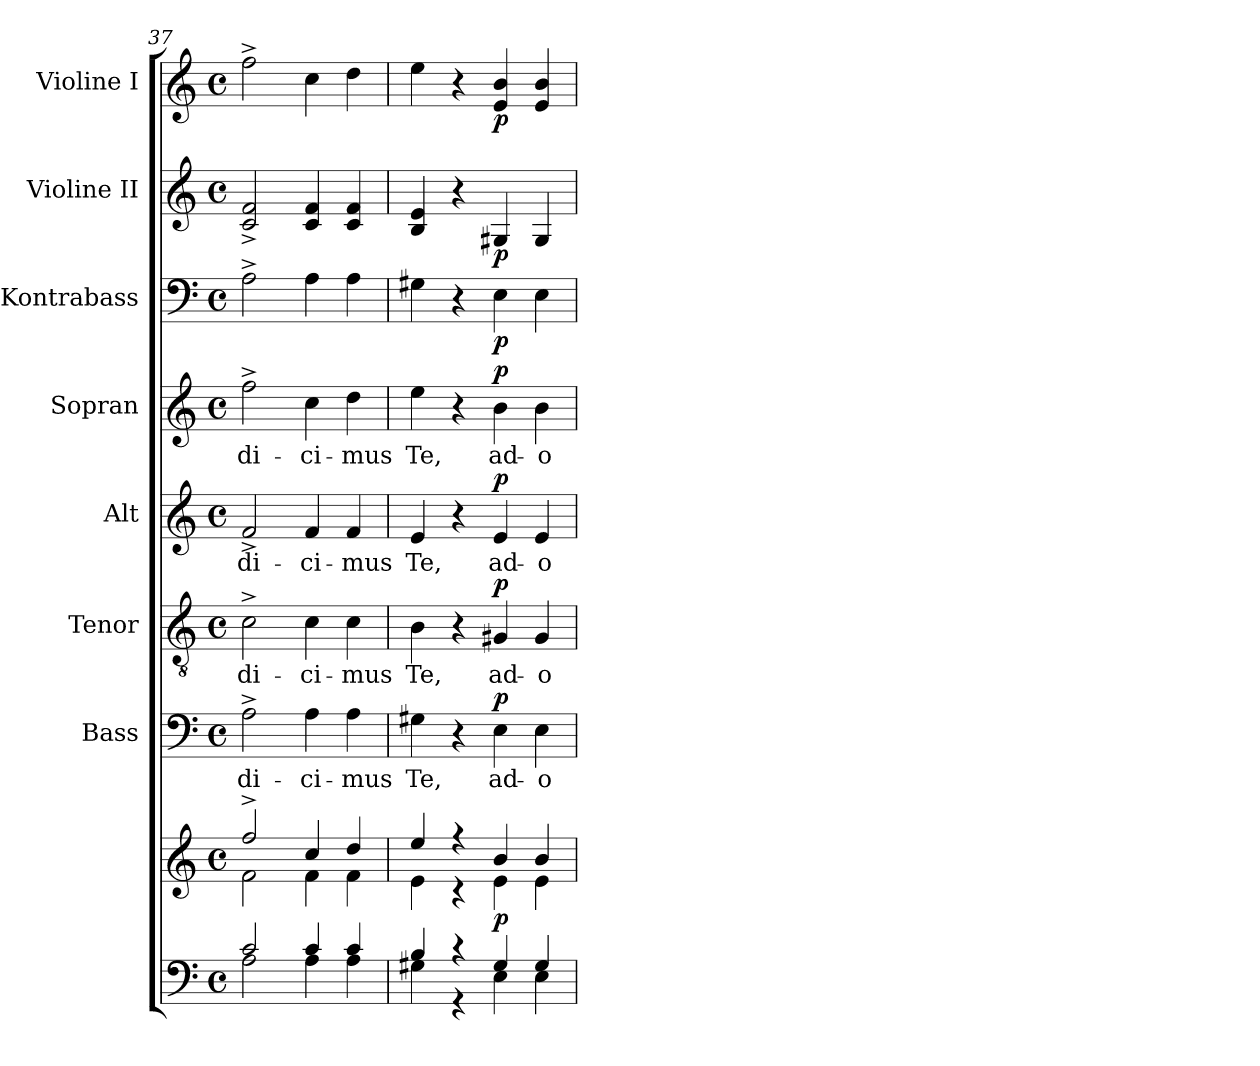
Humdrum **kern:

**kern	**kern	**dynam	**kern	**text	**dynam	**kern	**text	**dynam	**kern	**text	**dynam	**kern	**text	**dynam	**kern	**dynam	**kern	**dynam	**kern	**dynam
*part8	*part8	*part8	*part7	*part7	*part7	*part6	*part6	*part6	*part5	*part5	*part5	*part4	*part4	*part4	*part3	*part3	*part2	*part2	*part1	*part1
*staff9	*staff8	*staff8/9	*staff7	*staff7	*staff7	*staff6	*staff6	*staff6	*staff5	*staff5	*staff5	*staff4	*staff4	*staff4	*staff3	*staff3	*staff2	*staff2	*staff1	*staff1
*	*	*	*I"Bass	*	*	*I"Tenor	*	*	*I"Alt	*	*	*I"Sopran	*	*	*I"Kontrabass	*	*I"Violine II	*	*I"Violine I	*
*	*	*	*I'B.	*	*	*I'T.	*	*	*I'A.	*	*	*I'S.	*	*	*I'Kb.	*	*I'Vl. II	*	*I'Vl. I	*
*clefF4	*clefG2	*	*clefF4	*	*	*clefGv2	*	*	*clefG2	*	*	*clefG2	*	*	*clefF4	*	*clefG2	*	*clefG2	*
*	*	*	*	*	*	*	*	*	*	*	*	*	*	*	*ITrd7c12	*	*	*	*	*
*k[]	*k[]	*	*k[]	*	*	*k[]	*	*	*k[]	*	*	*k[]	*	*	*k[]	*	*k[]	*	*k[]	*
*C:	*C:	*	*C:	*	*	*C:	*	*	*C:	*	*	*C:	*	*	*C:	*	*C:	*	*C:	*
*M4/4	*M4/4	*	*M4/4	*	*	*M4/4	*	*	*M4/4	*	*	*M4/4	*	*	*M4/4	*	*M4/4	*	*M4/4	*
*met(c)	*met(c)	*	*met(c)	*	*	*met(c)	*	*	*met(c)	*	*	*met(c)	*	*	*met(c)	*	*met(c)	*	*met(c)	*
=37	=37	=37	=37	=37	=37	=37	=37	=37	=37	=37	=37	=37	=37	=37	=37	=37	=37	=37	=37	=37
*^	*^	*	*	*	*	*	*	*	*	*	*	*	*	*	*	*	*	*	*	*
!	!	!	!	!	!	!LO:LY:b	!	!	!LO:LY:b	!	!	!LO:LY:b	!	!	!LO:LY:b	!	!	!	!	!	!	!
2c/	2A\	2ff^>/	2f\	.	2A^>\	-di-	.	2c^>\	-di-	.	2f^>/	-di-	.	2ff^>\	-di-	.	2AA^>\	.	2c/^< 2f/^<	.	2ff^>\	.
!	!	!	!	!	!	!LO:LY:b	!	!	!LO:LY:b	!	!	!LO:LY:b	!	!	!LO:LY:b	!	!	!	!	!	!	!
4c/	4A\	4cc/	4f\	.	4A\	-ci-	.	4c\	-ci-	.	4f/	-ci-	.	4cc\	-ci-	.	4AA\	.	4c/ 4f/	.	4cc\	.
!	!	!	!	!	!	!LO:LY:b	!	!	!LO:LY:b	!	!	!LO:LY:b	!	!	!LO:LY:b	!	!	!	!	!	!	!
4c/	4A\	4dd/	4f\	.	4A\	-mus	.	4c\	-mus	.	4f/	-mus	.	4dd\	-mus	.	4AA\	.	4c/ 4f/	.	4dd\	.
!!LO:PB:g=z
=38	=38	=38	=38	=38	=38	=38	=38	=38	=38	=38	=38	=38	=38	=38	=38	=38	=38	=38	=38	=38	=38	=38
!	!	!	!	!	!	!LO:LY:b	!	!	!LO:LY:b	!	!	!LO:LY:b	!	!	!LO:LY:b	!	!	!	!	!	!	!
4B/	4G#X\	4ee/	4e\	.	4G#X\	Te,	.	4B\	Te,	.	4e/	Te,	.	4ee\	Te,	.	4GG#X\	.	4B/ 4e/	.	4ee\	.
4r	4r	4r	4r	.	4r	.	.	4r	.	.	4r	.	.	4r	.	.	4r	.	4r	.	4r	.
!	!	!	!	!LO:DY:b	!	!LO:LY:b	!LO:DY:a	!	!LO:LY:b	!LO:DY:a	!	!LO:LY:b	!LO:DY:a	!	!LO:LY:b	!LO:DY:a	!	!LO:DY:b	!	!LO:DY:b	!	!LO:DY:b
4G#/	4E\	4b/	4e\	p	4E\	ad-	p	4G#X/	ad-	p	4e/	ad-	p	4b\	ad-	p	4EE\	p	4G#X/	p	4e/ 4b/	p
!	!	!	!	!	!	!LO:LY:b	!	!	!LO:LY:b	!	!	!LO:LY:b	!	!	!LO:LY:b	!	!	!	!	!	!	!
4G#/	4E\	4b/	4e\	.	4E\	-o-	.	4G#/	-o-	.	4e/	-o-	.	4b\	-o-	.	4EE\	.	4G#/	.	4e/ 4b/	.
*v	*v	*	*	*	*	*	*	*	*	*	*	*	*	*	*	*	*	*	*	*	*	*
*	*v	*v	*	*	*	*	*	*	*	*	*	*	*	*	*	*	*	*	*	*	*
=	=	=	=	=	=	=	=	=	=	=	=	=	=	=	=	=	=	=	=	=
*-	*-	*-	*-	*-	*-	*-	*-	*-	*-	*-	*-	*-	*-	*-	*-	*-	*-	*-	*-	*-
